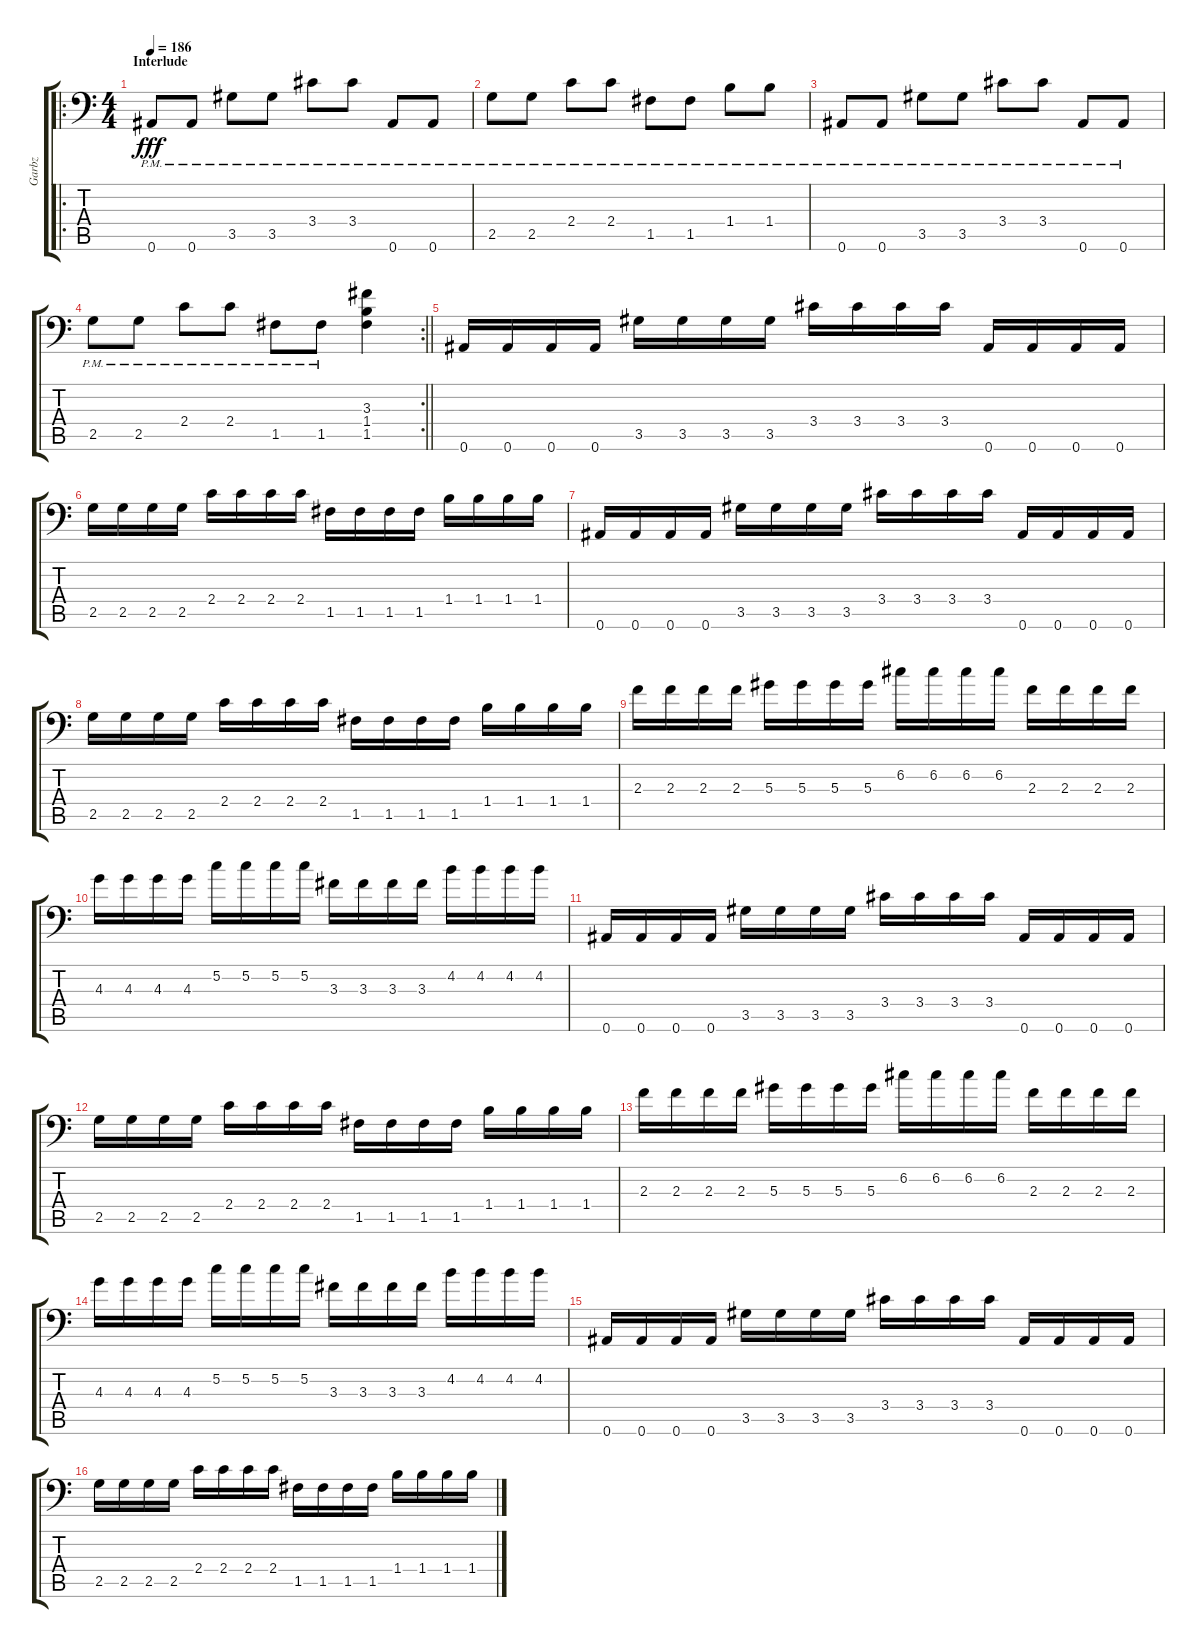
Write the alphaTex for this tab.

\track ("Garbz" "Garbz") {instrument overdrivenguitar}
\staff {score tabs}
\tuning (C4 G3 Eb3 Bb2 F2 Bb1) {hide}
\ro
\ts (4 4)
\section ("" "Interlude")
\tempo 186
\clef f4
\ks c
0.6{pm}.8{dy fff} 0.6{pm}.8 3.5{pm}.8 3.5{pm}.8 3.4{pm}.8 3.4{pm}.8 0.6{pm}.8 0.6{pm}.8 |
2.5{pm}.8 2.5{pm}.8 2.4{pm}.8 2.4{pm}.8 1.5{pm}.8 1.5{pm}.8 1.4{pm}.8 1.4{pm}.8 |
0.6{pm}.8 0.6{pm}.8 3.5{pm}.8 3.5{pm}.8 3.4{pm}.8 3.4{pm}.8 0.6{pm}.8 0.6{pm}.8 |
\rc 2
\barLineRight lightlight
2.5{pm}.8 2.5{pm}.8 2.4{pm}.8 2.4{pm}.8 1.5{pm}.8 1.5{pm}.8 (3.3 1.4 1.5).4 |
0.6.16 0.6.16 0.6.16 0.6.16 3.5.16 3.5.16 3.5.16 3.5.16 3.4.16 3.4.16 3.4.16 3.4.16 0.6.16 0.6.16 0.6.16 0.6.16 |
2.5.16 2.5.16 2.5.16 2.5.16 2.4.16 2.4.16 2.4.16 2.4.16 1.5.16 1.5.16 1.5.16 1.5.16 1.4.16 1.4.16 1.4.16 1.4.16 |
0.6.16 0.6.16 0.6.16 0.6.16 3.5.16 3.5.16 3.5.16 3.5.16 3.4.16 3.4.16 3.4.16 3.4.16 0.6.16 0.6.16 0.6.16 0.6.16 |
2.5.16 2.5.16 2.5.16 2.5.16 2.4.16 2.4.16 2.4.16 2.4.16 1.5.16 1.5.16 1.5.16 1.5.16 1.4.16 1.4.16 1.4.16 1.4.16 |
2.3.16 2.3.16 2.3.16 2.3.16 5.3.16 5.3.16 5.3.16 5.3.16 6.2.16 6.2.16 6.2.16 6.2.16 2.3.16 2.3.16 2.3.16 2.3.16 |
4.3.16 4.3.16 4.3.16 4.3.16 5.2.16 5.2.16 5.2.16 5.2.16 3.3.16 3.3.16 3.3.16 3.3.16 4.2.16 4.2.16 4.2.16 4.2.16 |
0.6.16 0.6.16 0.6.16 0.6.16 3.5.16 3.5.16 3.5.16 3.5.16 3.4.16 3.4.16 3.4.16 3.4.16 0.6.16 0.6.16 0.6.16 0.6.16 |
2.5.16 2.5.16 2.5.16 2.5.16 2.4.16 2.4.16 2.4.16 2.4.16 1.5.16 1.5.16 1.5.16 1.5.16 1.4.16 1.4.16 1.4.16 1.4.16 |
2.3.16 2.3.16 2.3.16 2.3.16 5.3.16 5.3.16 5.3.16 5.3.16 6.2.16 6.2.16 6.2.16 6.2.16 2.3.16 2.3.16 2.3.16 2.3.16 |
4.3.16 4.3.16 4.3.16 4.3.16 5.2.16 5.2.16 5.2.16 5.2.16 3.3.16 3.3.16 3.3.16 3.3.16 4.2.16 4.2.16 4.2.16 4.2.16 |
0.6.16 0.6.16 0.6.16 0.6.16 3.5.16 3.5.16 3.5.16 3.5.16 3.4.16 3.4.16 3.4.16 3.4.16 0.6.16 0.6.16 0.6.16 0.6.16 |
2.5.16 2.5.16 2.5.16 2.5.16 2.4.16 2.4.16 2.4.16 2.4.16 1.5.16 1.5.16 1.5.16 1.5.16 1.4.16 1.4.16 1.4.16 1.4.16
